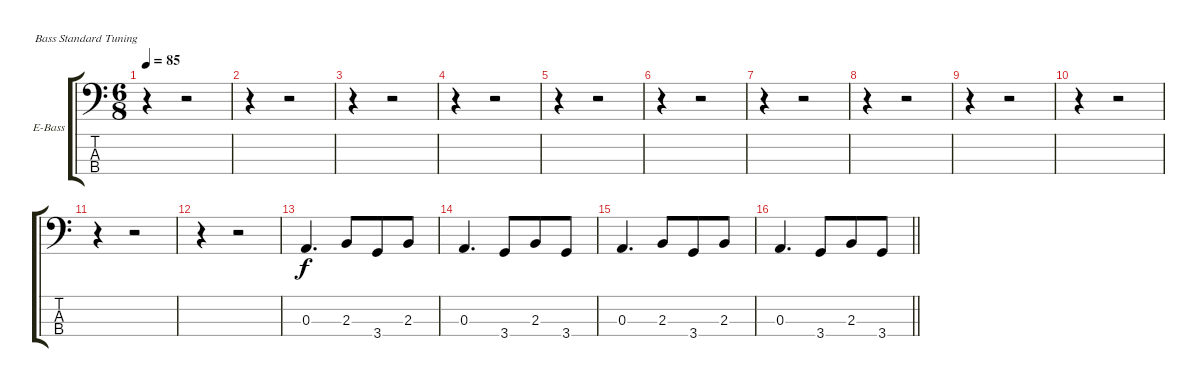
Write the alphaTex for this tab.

\bracketExtendMode groupsimilarinstruments
\firstSystemTrackNameOrientation horizontal
\otherSystemsTrackNameOrientation horizontal
\track ("Bass guitar" "E-Bass") {instrument electricbassfinger}
\staff {score tabs}
\tuning (G2 D2 A1 E1)
\ts (6 8)
\tempo 85
\clef f4
\ks c
r.4{dy f} r.2 |
r.4 r.2 |
r.4 r.2 |
r.4 r.2 |
r.4 r.2 |
r.4 r.2 |
r.4 r.2 |
r.4 r.2 |
r.4 r.2 |
r.4 r.2 |
r.4 r.2 |
r.4 r.2 |
0.3.4{d} 2.3.8 3.4.8 2.3.8 |
0.3.4{d} 3.4.8 2.3.8 3.4.8 |
0.3.4{d} 2.3.8 3.4.8 2.3.8 |
\barLineRight lightlight
0.3.4{d} 3.4.8 2.3.8 3.4.8
